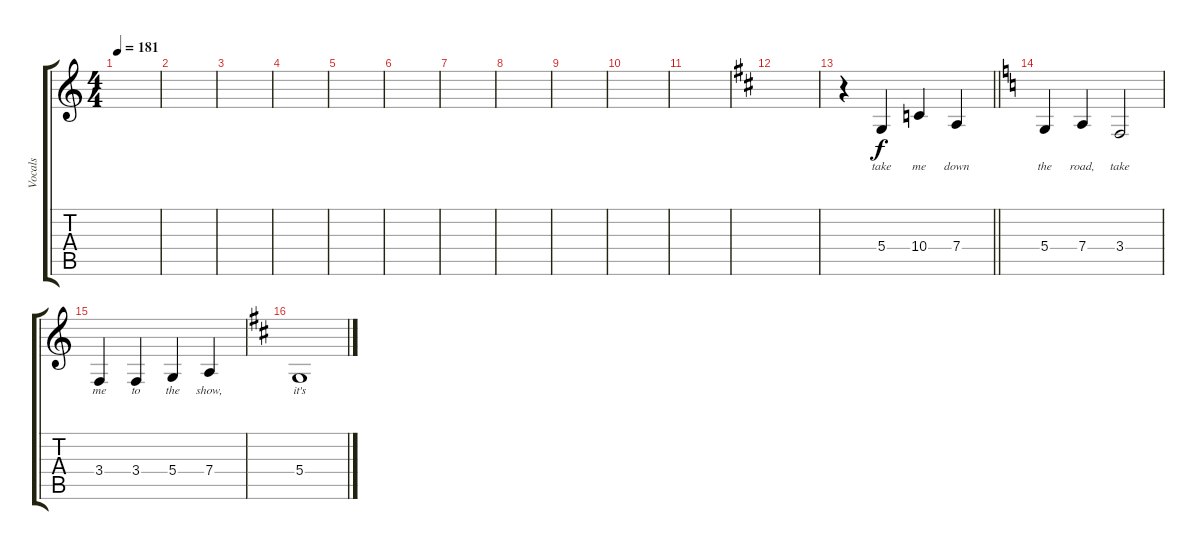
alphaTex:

\track ("Vocals" "Vocals") {instrument acousticgrandpiano}
\staff {score tabs}
\tuning (E4 B3 G3 D3 A2 E2) {hide}
\ts (4 4)
\tempo 181
\clef g2
\ks c
|
|
|
|
|
|
|
|
|
|
|
\ks d
|
\barLineRight lightlight
r.4 5.4.4{lyrics (0 "take") lyrics (1 "") lyrics (2 "") lyrics (3 "") lyrics (4 "")} 10.4.4{lyrics (0 "me") lyrics (1 "") lyrics (2 "") lyrics (3 "") lyrics (4 "")} 7.4.4{lyrics (0 "down") lyrics (1 "") lyrics (2 "") lyrics (3 "") lyrics (4 "")} |
\ks c
5.4.4{lyrics (0 "the") lyrics (1 "") lyrics (2 "") lyrics (3 "") lyrics (4 "")} 7.4.4{lyrics (0 "road,") lyrics (1 "") lyrics (2 "") lyrics (3 "") lyrics (4 "")} 3.4.2{lyrics (0 "take") lyrics (1 "") lyrics (2 "") lyrics (3 "") lyrics (4 "")} |
3.4.4{lyrics (0 "me") lyrics (1 "") lyrics (2 "") lyrics (3 "") lyrics (4 "")} 3.4.4{lyrics (0 "to") lyrics (1 "") lyrics (2 "") lyrics (3 "") lyrics (4 "")} 5.4.4{lyrics (0 "the") lyrics (1 "") lyrics (2 "") lyrics (3 "") lyrics (4 "")} 7.4.4{lyrics (0 "show,") lyrics (1 "") lyrics (2 "") lyrics (3 "") lyrics (4 "")} |
\ks d
5.4.1{lyrics (0 "it's") lyrics (1 "") lyrics (2 "") lyrics (3 "") lyrics (4 "")}
